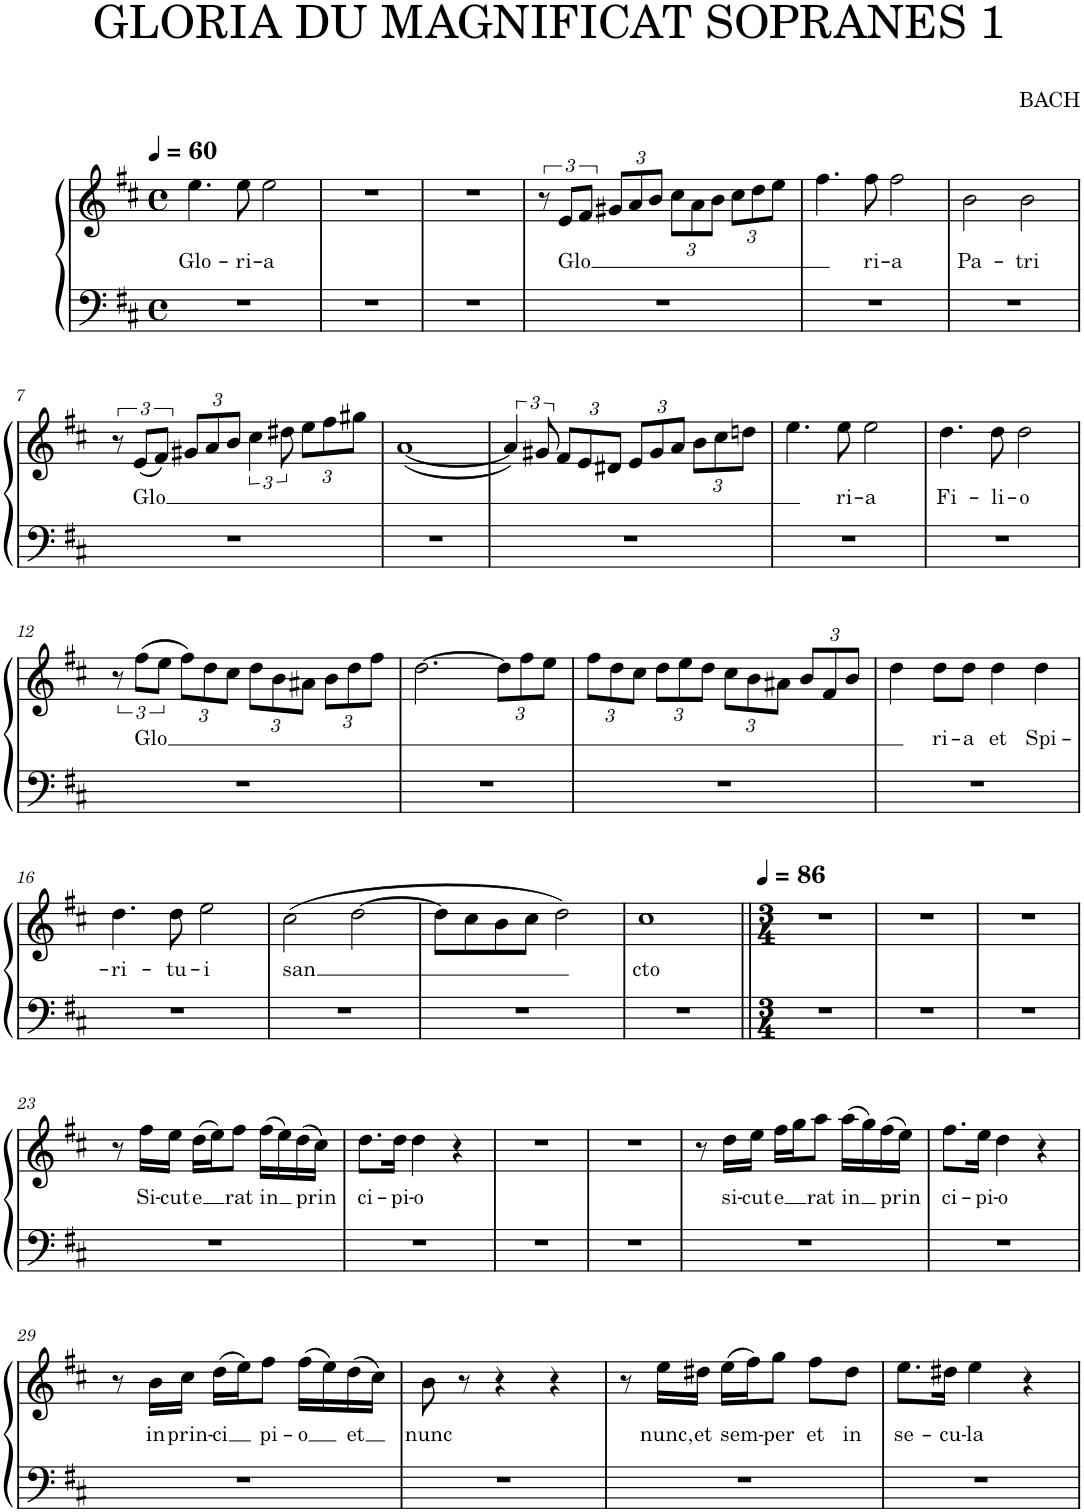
**kern	**kern	**text
*part1	*part1	*part1
*staff2	*staff1	*staff1
*I"Piano	*	*
*I'Pno.	*	*
*clefF4	*clefG2	*
*k[f#c#]	*k[f#c#]	*
*M4/4	*M4/4	*
*met(c)	*met(c)	*
*MM60	*MM60	*
=1	=1	=1
!	!	!LO:LY:b
1r	4.ee\	Glo-
!	!	!LO:LY:b
.	8ee\	-ri-
!	!	!LO:LY:b
.	2ee\	-a
=2	=2	=2
1r	1r	.
=3	=3	=3
1r	1r	.
=4	=4	=4
1r	12r	.
!	!	!LO:LY:b
.	12e/L	Glo
.	12f#/J	.
*	*Xbrackettup	*
.	12g#X/L	.
.	12a/	.
.	12b/J	.
.	12cc#\L	.
.	12a\	.
.	12b\J	.
.	12cc#\L	.
.	12dd\	.
.	12ee\J	.
=5	=5	=5
1r	4.ff#\	.
!	!	!LO:LY:b
.	8ff#\	ri-
!	!	!LO:LY:b
.	2ff#\	-a
=6	=6	=6
!	!	!LO:LY:b
1r	2b\	Pa-
!	!	!LO:LY:b
.	2b\	-tri
!!LO:LB:g=z
=7	=7	=7
*	*brackettup	*
1r	12r	.
!	!	!LO:LY:b
.	(12e/L	Glo
.	12f#/J)	.
*	*Xbrackettup	*
.	12g#X/L	.
.	12a/	.
.	12b/J	.
*	*brackettup	*
.	6cc#\	.
.	12dd#X\	.
*	*Xbrackettup	*
.	12ee\L	.
.	12ff#\	.
.	12gg#X\J	.
=8	=8	=8
1r	([1a	.
=9	=9	=9
*	*brackettup	*
1r	6a/])	.
.	12g#X/	.
*	*Xbrackettup	*
.	12f#/L	.
.	12e/	.
.	12d#X/J	.
.	12e/L	.
.	12g#/	.
.	12a/J	.
.	12b\L	.
.	12cc#\	.
.	12ddn\J	.
=10	=10	=10
1r	4.ee\	.
!	!	!LO:LY:b
.	8ee\	ri-
!	!	!LO:LY:b
.	2ee\	-a
=11	=11	=11
!	!	!LO:LY:b
1r	4.dd\	Fi-
!	!	!LO:LY:b
.	8dd\	-li-
!	!	!LO:LY:b
.	2dd\	-o
!!LO:LB:g=z
=12	=12	=12
*	*brackettup	*
1r	12r	.
!	!	!LO:LY:b
.	(12ff#\L	Glo
.	12ee\J	.
*	*Xbrackettup	*
.	12ff#\L)	.
.	12dd\	.
.	12cc#\J	.
.	12dd\L	.
.	12b\	.
.	12a#X\J	.
.	12b\L	.
.	12dd\	.
.	12ff#\J	.
=13	=13	=13
1r	[2.dd\	.
.	12dd\L]	.
.	12ff#\	.
.	12ee\J	.
=14	=14	=14
1r	12ff#\L	.
.	12dd\	.
.	12cc#\J	.
.	12dd\L	.
.	12ee\	.
.	12dd\J	.
.	12cc#\L	.
.	12b\	.
.	12a#X\J	.
.	12b/L	.
.	12f#/	.
.	12b/J	.
=15	=15	=15
1r	4dd\	.
!	!	!LO:LY:b
.	8dd\L	ri-
!	!	!LO:LY:b
.	8dd\J	-a
!	!	!LO:LY:b
.	4dd\	et
!	!	!LO:LY:b
.	4dd\	Spi-
!!LO:LB:g=z
=16	=16	=16
!	!	!LO:LY:b
1r	4.dd\	-ri-
!	!	!LO:LY:b
.	8dd\	-tu-
!	!	!LO:LY:b
.	2ee\	-i
=17	=17	=17
!	!	!LO:LY:b
1r	(2cc#\	san
.	[2dd\	.
=18	=18	=18
1r	8dd\L]	.
.	8cc#\	.
.	8b\	.
.	8cc#\J	.
.	2dd\)	.
=19	=19	=19
!	!	!LO:LY:b
1r	1cc#	cto
=20||	=20||	=20||
*M3/4	*M3/4	*
*	*MM86	*
2.r	2.r	.
=21	=21	=21
2.r	2.r	.
=22	=22	=22
2.r	2.r	.
!!LO:LB:g=z
=23	=23	=23
2.r	8r	.
!	!	!LO:LY:b
.	16ff#\LL	Si-
!	!	!LO:LY:b
.	16ee\JJ	-cut
!	!	!LO:LY:b
.	(16dd\LL	e
.	16ee\J)	.
!	!	!LO:LY:b
.	8ff#\J	rat
!	!	!LO:LY:b
.	(16ff#\LL	in
.	16ee\)	.
!	!	!LO:LY:b
.	(16dd\	prin
.	16cc#\JJ)	.
=24	=24	=24
!	!	!LO:LY:b
2.r	8.dd\L	ci-
!	!	!LO:LY:b
.	16dd\Jk	-pi-
!	!	!LO:LY:b
.	4dd\	-o
.	4r	.
=25	=25	=25
2.r	2.r	.
=26	=26	=26
2.r	2.r	.
=27	=27	=27
2.r	8r	.
!	!	!LO:LY:b
.	16dd\LL	si-
!	!	!LO:LY:b
.	16ee\JJ	-cut
!	!	!LO:LY:b
.	16ff#\LL	e
.	16gg\J	.
!	!	!LO:LY:b
.	8aa\J	rat
!	!	!LO:LY:b
.	(16aa\LL	in
.	16gg\)	.
!	!	!LO:LY:b
.	(16ff#\	prin
.	16ee\JJ)	.
=28	=28	=28
!	!	!LO:LY:b
2.r	8.ff#\L	ci-
!	!	!LO:LY:b
.	16ee\Jk	-pi-
!	!	!LO:LY:b
.	4dd\	-o
.	4r	.
!!LO:LB:g=z
=29	=29	=29
2.r	8r	.
!	!	!LO:LY:b
.	16b\LL	in
!	!	!LO:LY:b
.	16cc#\JJ	prin-
!	!	!LO:LY:b
.	(16dd\LL	-ci
.	16ee\J)	.
!	!	!LO:LY:b
.	8ff#\J	pi-
!	!	!LO:LY:b
.	(16ff#\LL	-o
.	16ee\)	.
!	!	!LO:LY:b
.	(16dd\	et
.	16cc#\JJ)	.
=30	=30	=30
!	!	!LO:LY:b
2.r	8b\	nunc
.	8r	.
.	4r	.
.	4r	.
=31	=31	=31
2.r	8r	.
!	!	!LO:LY:b
.	16ee\LL	nunc,
!	!	!LO:LY:b
.	16dd#X\JJ	et
!	!	!LO:LY:b
.	(16ee\LL	-sem-
.	16ff#\J)	.
!	!	!LO:LY:b
.	8gg\J	-per
!	!	!LO:LY:b
.	8ff#\L	et
!	!	!LO:LY:b
.	8dd#\J	in
=32	=32	=32
!	!	!LO:LY:b
2.r	8.ee\L	se-
!	!	!LO:LY:b
.	16dd#X\Jk	-cu-
!	!	!LO:LY:b
.	4ee\	-la
.	4r	.
=	=	=
*-	*-	*-
